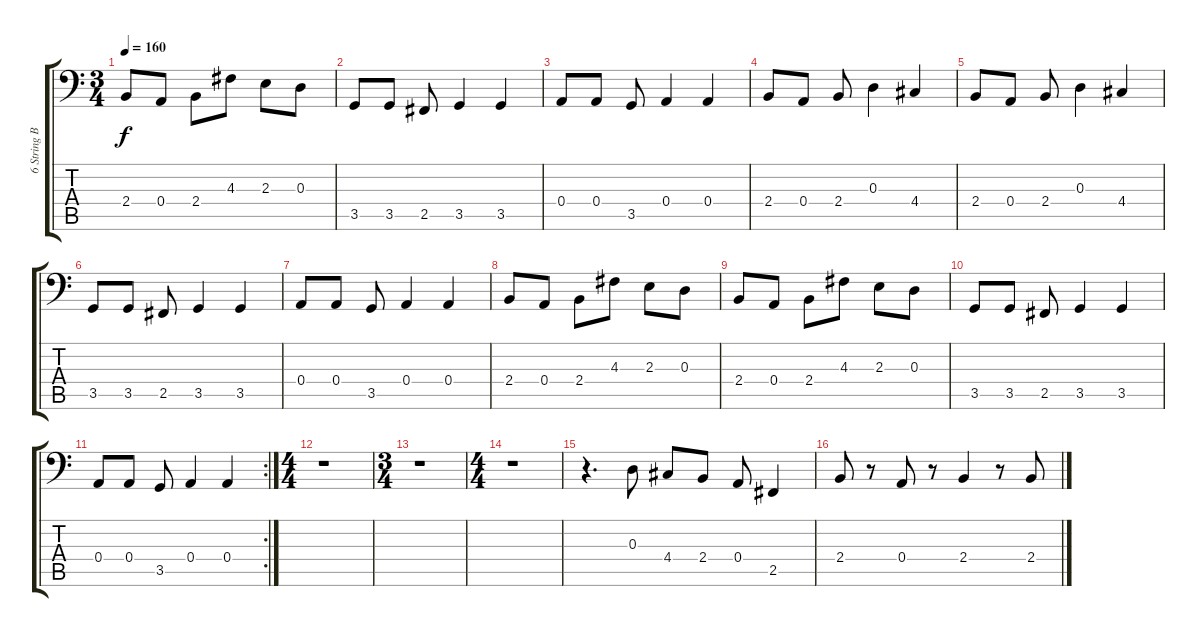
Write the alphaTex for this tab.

\track ("6 String Bass Guitar" "6 String B") {instrument electricbassfinger}
\staff {score tabs}
\tuning (C3 G2 D2 A1 E1 B0) {hide}
\ts (3 4)
\tempo 160
\clef f4
\ks c
2.4.8{dy f} 0.4.8 2.4.8 4.3.8 2.3.8 0.3.8 |
3.5.8 3.5.8 2.5.8 3.5.4 3.5.4 |
0.4.8 0.4.8 3.5.8 0.4.4 0.4.4 |
2.4.8 0.4.8 2.4.8 0.3.4 4.4.4 |
2.4.8 0.4.8 2.4.8 0.3.4 4.4.4 |
3.5.8 3.5.8 2.5.8 3.5.4 3.5.4 |
0.4.8 0.4.8 3.5.8 0.4.4 0.4.4 |
2.4.8 0.4.8 2.4.8 4.3.8 2.3.8 0.3.8 |
2.4.8 0.4.8 2.4.8 4.3.8 2.3.8 0.3.8 |
3.5.8 3.5.8 2.5.8 3.5.4 3.5.4 |
\rc 2
0.4.8 0.4.8 3.5.8 0.4.4 0.4.4 |
\ts (4 4)
r.1 |
\ts (3 4)
r.1 |
\ts (4 4)
r.1 |
r.4{d} 0.3.8 4.4.8 2.4.8 0.4.8 2.5.4 |
2.4.8 r.8 0.4.8 r.8 2.4.4 r.8 2.4.8
